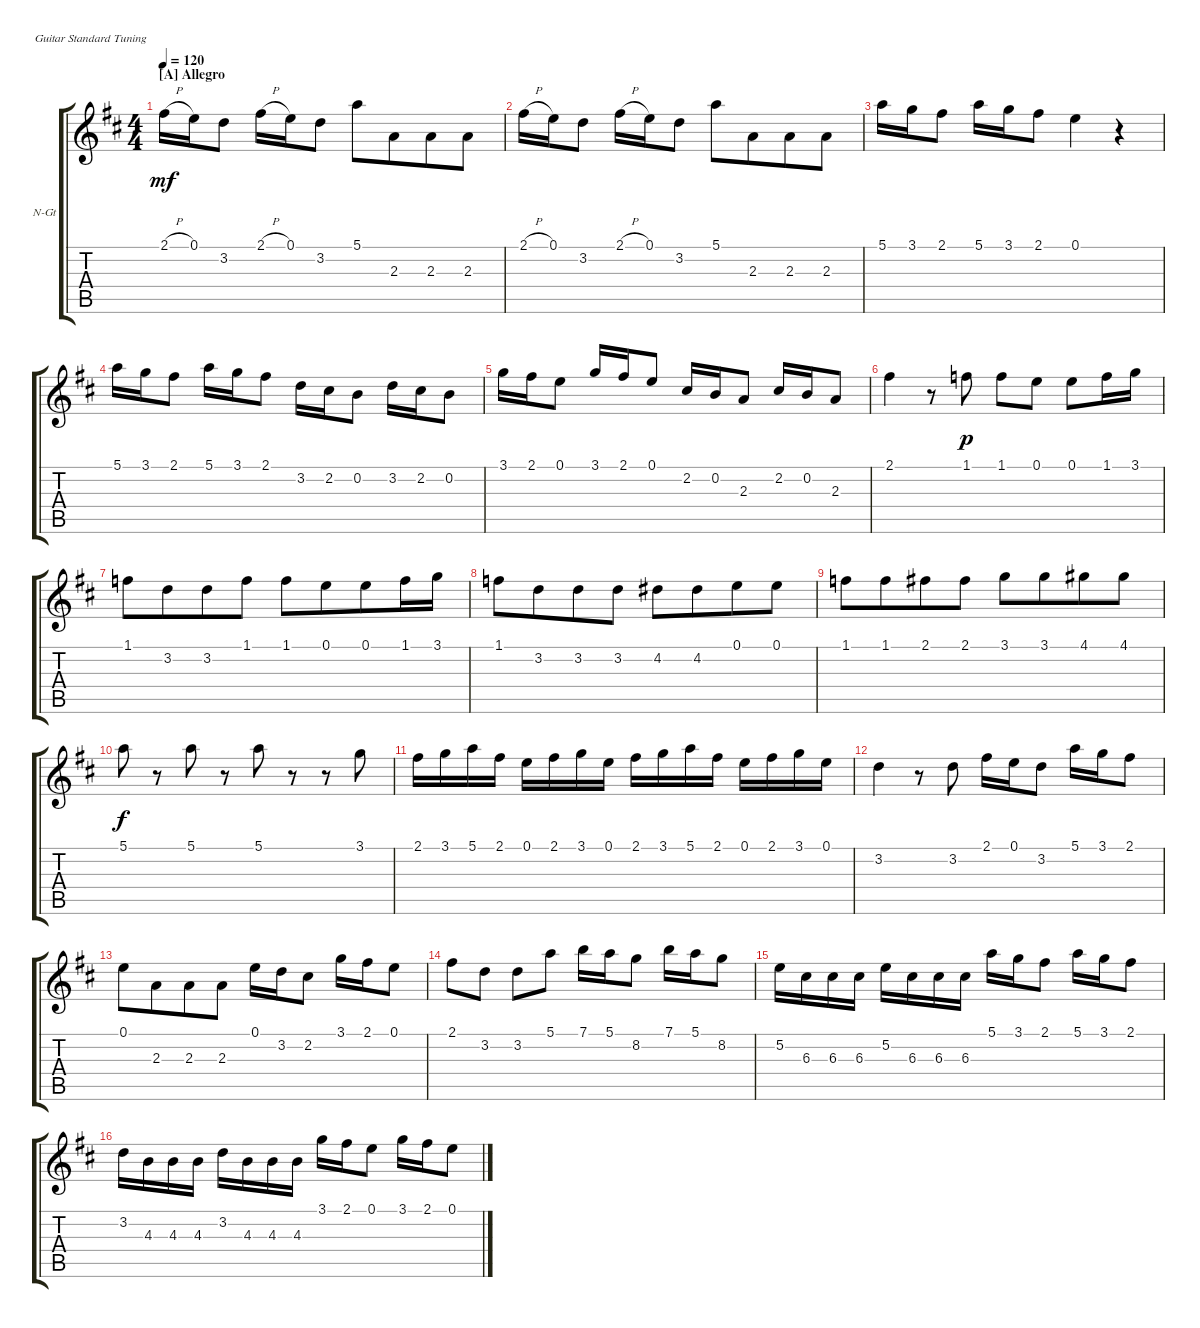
\defaultSystemsLayout 4
\bracketExtendMode groupsimilarinstruments
\firstSystemTrackNameOrientation horizontal
\otherSystemsTrackNameOrientation horizontal
\track ("Nylon Guitar" "N-Gt") {instrument acousticguitarnylon}
\staff {score tabs}
\tuning (E4 B3 G3 D3 A2 E2)
\ts (4 4)
\section ("A" "Allegro")
\tempo 120
\clef g2
\ks d
2.1{h}.16{lyrics (0 "") lyrics (1 "") lyrics (2 "") lyrics (3 "") lyrics (4 "") dy mf instrument acousticguitarnylon} 0.1.16{lyrics (0 "") lyrics (1 "") lyrics (2 "") lyrics (3 "") lyrics (4 "")} 3.2.8{lyrics (0 "") lyrics (1 "") lyrics (2 "") lyrics (3 "") lyrics (4 "")} 2.1{h}.16{lyrics (0 "") lyrics (1 "") lyrics (2 "") lyrics (3 "") lyrics (4 "")} 0.1.16{lyrics (0 "") lyrics (1 "") lyrics (2 "") lyrics (3 "") lyrics (4 "")} 3.2.8{lyrics (0 "") lyrics (1 "") lyrics (2 "") lyrics (3 "") lyrics (4 "")} 5.1.8{lyrics (0 "") lyrics (1 "") lyrics (2 "") lyrics (3 "") lyrics (4 "") beam merge} 2.3.8{beam merge} 2.3.8{beam merge} 2.3.8 |
2.1{h}.16 0.1.16 3.2.8 2.1{h}.16 0.1.16 3.2.8 5.1.8{beam merge} 2.3.8{beam merge} 2.3.8{beam merge} 2.3.8 |
5.1.16 3.1.16 2.1.8 5.1.16 3.1.16 2.1.8 0.1.4 r.4 |
5.1.16 3.1.16 2.1.8 5.1.16 3.1.16 2.1.8 3.2.16 2.2.16 0.2.8 3.2.16 2.2.16 0.2.8 |
3.1.16 2.1.16 0.1.8 3.1.16 2.1.16 0.1.8 2.2.16{beam invert} 0.2.16 2.3.8 2.2.16{beam invert} 0.2.16 2.3.8 |
2.1.4 r.8 1.1.8{dy p} 1.1.8 0.1.8 0.1.8 1.1.16 3.1.16 |
1.1.8{beam merge} 3.2.8{beam merge} 3.2.8{beam merge} 1.1.8 1.1.8{beam merge} 0.1.8{beam merge} 0.1.8{beam merge} 1.1.16{beam merge} 3.1.16 |
1.1.8{beam merge} 3.2.8{beam merge} 3.2.8{beam merge} 3.2.8 4.2.8{beam merge} 4.2.8{beam merge} 0.1.8{beam merge} 0.1.8 |
1.1.8{beam merge} 1.1.8{beam merge} 2.1.8{beam merge} 2.1.8 3.1.8{beam merge} 3.1.8{beam merge} 4.1.8{beam merge} 4.1.8 |
5.1.8{dy f} r.8 5.1.8 r.8 5.1.8 r.8 r.8 3.1.8 |
2.1.16 3.1.16 5.1.16 2.1.16 0.1.16 2.1.16 3.1.16 0.1.16 2.1.16 3.1.16 5.1.16 2.1.16 0.1.16 2.1.16 3.1.16 0.1.16 |
3.2.4 r.8 3.2.8 2.1.16 0.1.16 3.2.8 5.1.16 3.1.16 2.1.8 |
0.1.8{beam merge} 2.3.8{beam merge} 2.3.8{beam merge} 2.3.8 0.1.16 3.2.16 2.2.8 3.1.16 2.1.16 0.1.8 |
2.1.8 3.2.8 3.2.8 5.1.8 7.1.16 5.1.16 8.2.8 7.1.16 5.1.16 8.2.8 |
5.2.16 6.3.16 6.3.16 6.3.16 5.2.16 6.3.16 6.3.16 6.3.16 5.1.16 3.1.16 2.1.8 5.1.16 3.1.16 2.1.8 |
3.2.16 4.3.16 4.3.16 4.3.16 3.2.16 4.3.16 4.3.16 4.3.16 3.1.16 2.1.16 0.1.8 3.1.16 2.1.16 0.1.8
